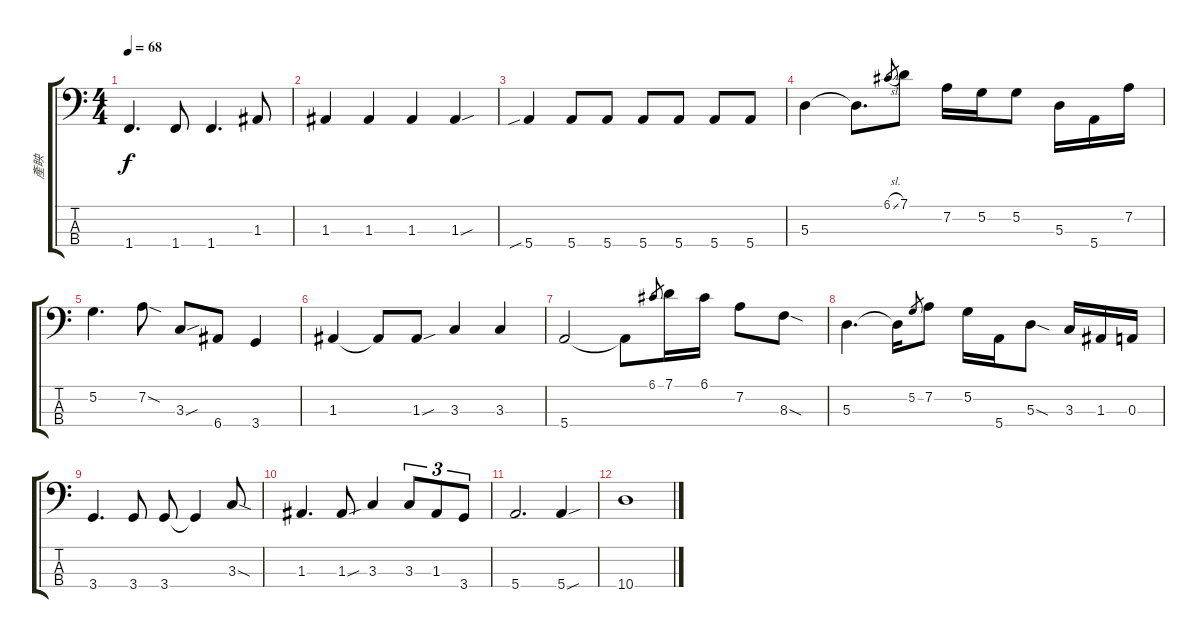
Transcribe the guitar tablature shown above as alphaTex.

\track ("產眏" "產眏") {instrument fretlessbass}
\staff {score tabs}
\tuning (G2 D2 A1 E1) {hide}
\ts (4 4)
\tempo 68
\clef f4
\ks c
1.4.4{d dy f} 1.4.8 1.4.4{d} 1.3.8 |
1.3.4 1.3.4 1.3.4 1.3{sou}.4 |
5.4{sib}.4 5.4.8 5.4.8 5.4.8 5.4.8 5.4.8 5.4.8 |
5.3.4 5.3{t}.8{d} 6.1{sl}.8{gr} 7.1.8 7.2.16 5.2.16 5.2.8 5.3.16 5.4.16 7.2.16 |
5.2.4{d} 7.2{sod}.8 3.3{sou}.8 6.4.8 3.4.4 |
1.3.4 1.3{t}.8 1.3{sou}.8 3.3.4 3.3.4 |
5.4.2 5.4{t}.8 6.1.8{gr} 7.1.16 6.1.16 7.2.8 8.3{sod}.8 |
5.3.4{d} 5.3{t}.16 5.2.8{gr} 7.2.8 5.2.16 5.4.16 5.3{sod}.8 3.3.16 1.3.16 0.3.16 |
3.4.4{d} 3.4.8 3.4.8 3.4{t}.4 3.3{sod}.8 |
1.3.4{d} 1.3{sou}.8 3.3.4 3.3.8{tu (3 2)} 1.3.8{tu (3 2)} 3.4.8{tu (3 2)} |
5.4.2{d} 5.4{sou}.4 |
10.4.1
